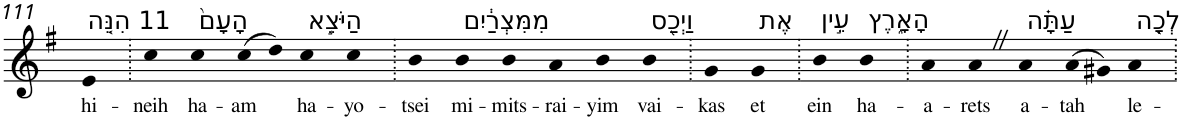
**kern	**text
*part1	*part1
*staff1	*staff1
*I"Piano	*
*I'Pno	*
!!LO:PB:g=z
*clefG2	*
*k[f#]	*
*G:	*
=111	=111
!LO:TX:a:t=11 הִנֵּ֤ה	!
!	!LO:LY:b
4e	hi-
=112.	=112.
!	!LO:LY:b
4cc	-neih
!LO:TX:a:t=הָעָם֙	!
!	!LO:LY:b
4cc	ha-
!	!LO:LY:b
(>8cc	-am
8dd)	.
!LO:TX:a:t=הַיֹּצֵ֣א	!
!	!LO:LY:b
4cc	ha-
!	!LO:LY:b
4cc	-yo-
=113.	=113.
!	!LO:LY:b
4b	-tsei
!LO:TX:a:t=מִמִּצְרַ֔יִם	!
!	!LO:LY:b
4b	mi-
!	!LO:LY:b
4b	-mits-
!	!LO:LY:b
4a	-rai-
!	!LO:LY:b
4b	-yim
!LO:TX:a:t=וַיְכַ֖ס	!
!	!LO:LY:b
4b	vai-
=114.	=114.
!	!LO:LY:b
4g	-kas
!LO:TX:a:t=אֶת	!
!	!LO:LY:b
4g	et
=115.	=115.
!LO:TX:a:t=עֵ֣ין	!
!	!LO:LY:b
4b	ein
!LO:TX:a:t=הָאָ֑רֶץ	!
!	!LO:LY:b
4b	ha-
=116.	=116.
!	!LO:LY:b
4a	-a-
!	!LO:LY:b
4aZ	-rets
!LO:TX:a:t=עַתָּ֗ה	!
!	!LO:LY:b
4a	a-
!	!LO:LY:b
(>8a	-tah
8g#X)	.
!LO:TX:a:t=לְכָ֤ה	!
!	!LO:LY:b
4a	le-
=.	=.
*-	*-
